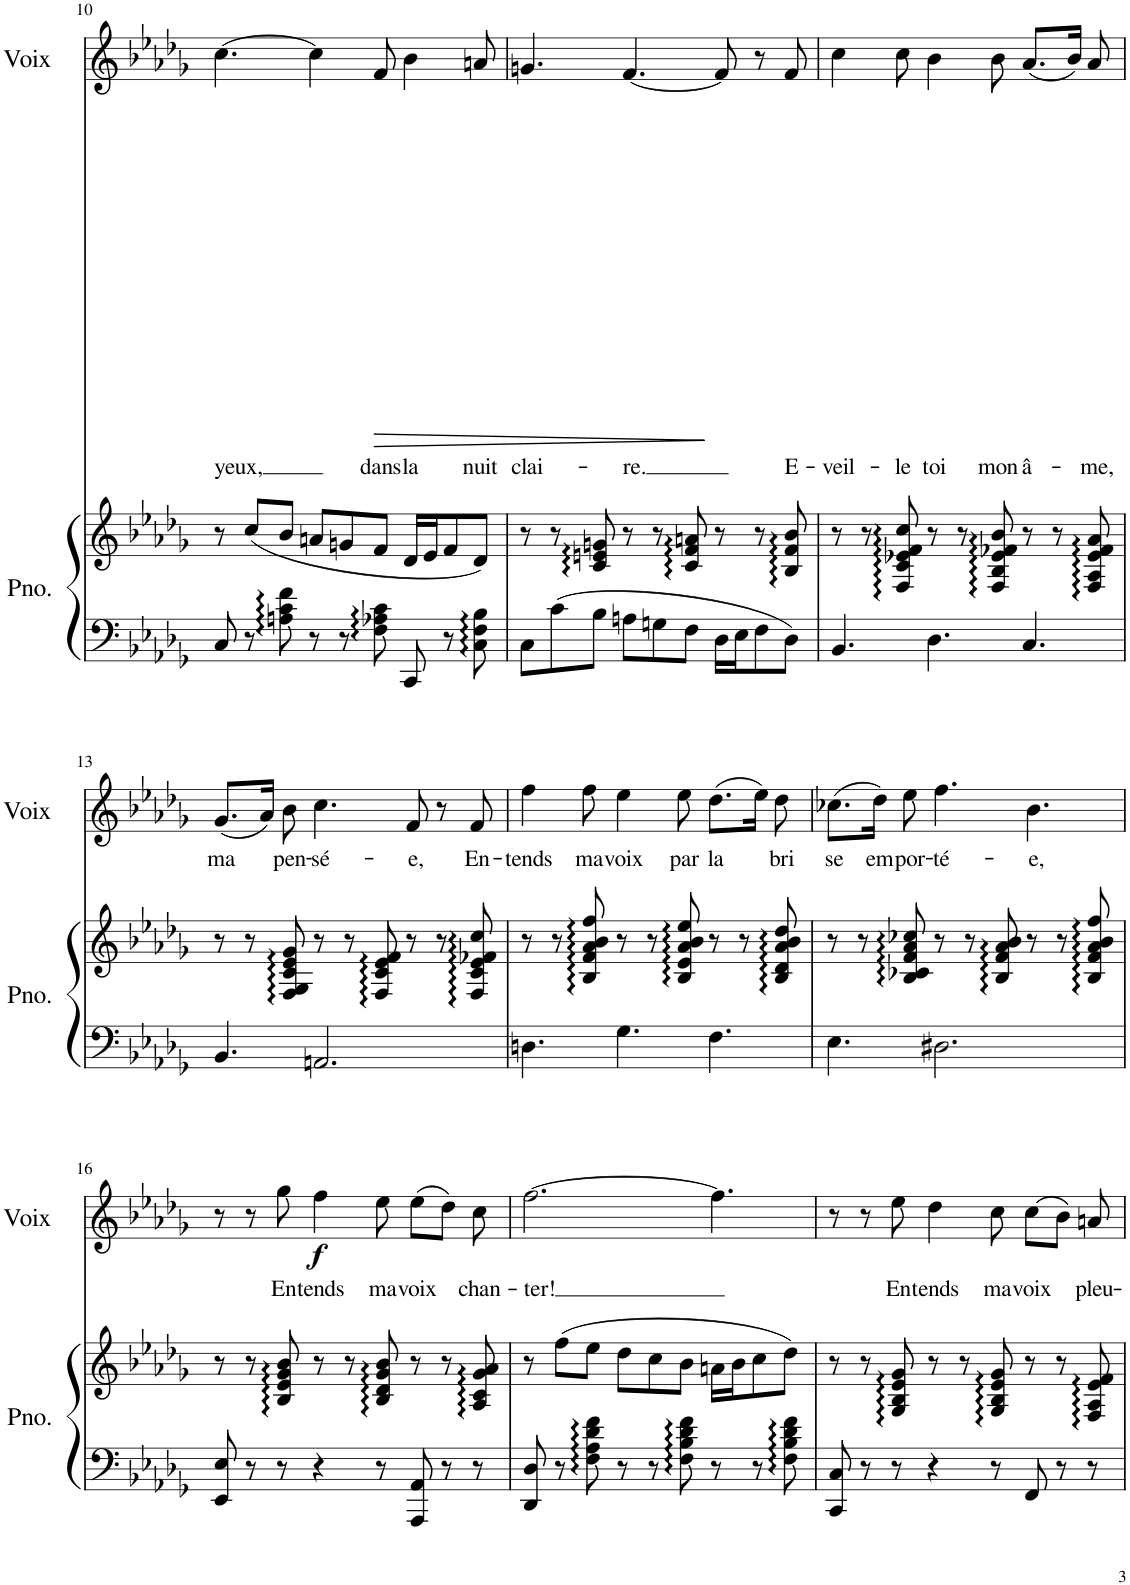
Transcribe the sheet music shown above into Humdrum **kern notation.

**kern	**kern	**kern	**text	**dynam
*part2	*part2	*part1	*part1	*part1
*staff3	*staff2	*staff1	*staff1	*staff1
*I"Piano	*	*I"Voix	*	*
*I'Pno.	*	*I'Voix	*	*
!!LO:PB:g=z
*clefF4	*clefG2	*clefG2	*	*
*k[b-e-a-d-g-]	*k[b-e-a-d-g-]	*k[b-e-a-d-g-]	*	*
*M9/8	*M9/8	*M9/8	*	*
=10	=10	=10	=10	=10
!	!	!	!LO:LY:b	!
8C/	8r	[4.cc\	yeux,	.
8r	(8cc/L	.	.	.
8An\ 8c\ 8f\	8b-/J	.	.	.
8r	8an/L	4cc\]	.	.
8r	8gn/	.	.	.
!	!	!	!LO:LY:b	!LO:HP:b
8F\ 8A-X\ 8c\	8f/J	8f/	dans	>
!	!	!	!LO:LY:b	!
8CC/	16d-/LL	4b-\	la	.
.	16e-/J	.	.	.
8r	8f/	.	.	.
!	!	!	!LO:LY:b	!
8C\ 8F\ 8B-\	8d-/J)	8an/	nuit	.
=11	=11	=11	=11	=11
!	!	!	!LO:LY:b	!
8C\L	8r	4.gn/	clai-	.
8c\	8r	.	.	.
8B-\J	8c/ 8en/ 8gn/	.	.	.
!	!	!	!LO:LY:b	!
8An\L	8r	[4.f/	-re.	.
8Gn\	8r	.	.	.
8F\J	8c/ 8f/ 8an/	.	.	.
16D-\LL	8r	8f/]	.	]
16E-\J	.	.	.	.
8F\	8r	8r	.	.
!	!	!	!LO:LY:b	!
8D-\J	8B-/ 8f/ 8b-/	8f/	E-	.
=12	=12	=12	=12	=12
!	!	!	!LO:LY:b	!
4.BB-/	8r	4cc\	-veil-	.
.	8r	.	.	.
!	!	!	!LO:LY:b	!
.	8F/ 8c/ 8e-X/ 8f/ 8cc/	8cc\	-le	.
!	!	!	!LO:LY:b	!
4.D-\	8r	4b-\	toi	.
.	8r	.	.	.
!	!	!	!LO:LY:b	!
.	8F/ 8B-/ 8e-/ 8f-X/ 8b-/	8b-\	mon	.
!	!	!	!LO:LY:b	!
4.C/	8r	(8.a-/L	â-	.
.	8r	.	.	.
.	.	16b-/Jk)	.	.
!	!	!	!LO:LY:b	!
.	8F/ 8A-/ 8e-/ 8f-/ 8a-/	8a-/	-me,	.
!!LO:LB:g=z
=13	=13	=13	=13	=13
!	!	!	!LO:LY:b	!
4.BB-/	8r	(8.g-/L	ma	.
.	8r	.	.	.
.	.	16a-/Jk)	.	.
!	!	!	!LO:LY:b	!
.	8F/ 8G-/ 8c/ 8e-/ 8g-/	8b-\	pen-	.
!	!	!	!LO:LY:b	!
2.AAn/	8r	4.cc\	-sé-	.
.	8r	.	.	.
.	8F/ 8c/ 8e-/ 8f/	.	.	.
!	!	!	!LO:LY:b	!
.	8r	8f/	-e,	.
.	8r	8r	.	.
!	!	!	!LO:LY:b	!
.	8F/ 8c/ 8e-/ 8f-X/ 8cc/	8f/	En-	.
=14	=14	=14	=14	=14
!	!	!	!LO:LY:b	!
4.Dn\	8r	4ff\	-tends	.
.	8r	.	.	.
!	!	!	!LO:LY:b	!
.	8B-/ 8f/ 8a-/ 8b-/ 8ff/	8ff\	ma	.
!	!	!	!LO:LY:b	!
4.G-\	8r	4ee-\	voix	.
.	8r	.	.	.
!	!	!	!LO:LY:b	!
.	8B-/ 8e-/ 8a-/ 8b-/ 8ee-/	8ee-\	par	.
!	!	!	!LO:LY:b	!
4.F\	8r	(8.dd-\L	la	.
.	8r	.	.	.
.	.	16ee-\Jk)	.	.
!	!	!	!LO:LY:b	!
.	8B-/ 8d-/ 8a-/ 8b-/ 8dd-/	8dd-\	bri	.
=15	=15	=15	=15	=15
!	!	!	!LO:LY:b	!
4.E-\	8r	(8.cc-X\L	se	.
.	8r	.	.	.
!	!	!	!LO:LY:b	!
.	.	16dd-\Jk)	em-	.
!	!	!	!LO:LY:b	!
.	8B-/ 8c-X/ 8f/ 8a-/ 8cc-X/	8ee-\	-por-	.
!	!	!	!LO:LY:b	!
2.D#X\	8r	4.ff\	-té-	.
.	8r	.	.	.
.	8B-/ 8f/ 8a-/ 8b-/	.	.	.
!	!	!	!LO:LY:b	!
.	8r	4.b-\	-e,	.
.	8r	.	.	.
.	8B-/ 8f/ 8a-/ 8b-/ 8ff/	.	.	.
!!LO:LB:g=z
=16	=16	=16	=16	=16
8EE-/ 8E-/	8r	8r	.	.
!	!	!	!	!LO:DY:b
8r	8r	8r	.	f
!	!	!	!LO:LY:b	!
8r	8B-/ 8e-/ 8g-/ 8b-/	8gg-\	En-	.
!	!	!	!LO:LY:b	!
4r	8r	4ff\	-tends	.
.	8r	.	.	.
!	!	!	!LO:LY:b	!
8r	8B-/ 8d-/ 8g-/ 8b-/	8ee-\	ma	.
!	!	!	!LO:LY:b	!
8AAA-/ 8AA-/	8r	(8ee-\L	voix	.
8r	8r	8dd-\J)	.	.
!	!	!	!LO:LY:b	!
8r	8A-/ 8c/ 8g-/ 8a-/	8cc\	chan-	.
=17	=17	=17	=17	=17
!	!	!	!LO:LY:b	!
8DD-/ 8D-/	8r	[2.ff\	-ter!	.
8r	(8ff\L	.	.	.
8F\ 8A-\ 8d-\ 8f\	8ee-\J	.	.	.
8r	8dd-\L	.	.	.
8r	8cc\	.	.	.
8F\ 8B-\ 8d-\ 8f\	8b-\J	.	.	.
8r	16an\LL	4.ff\]	.	.
.	16b-\J	.	.	.
8r	8cc\	.	.	.
8F\ 8B-\ 8d-\ 8f\	8dd-\J)	.	.	.
=18	=18	=18	=18	=18
8CC/ 8C/	8r	8r	.	.
8r	8r	8r	.	.
!	!	!	!LO:LY:b	!
8r	8G-/ 8B-/ 8e-/ 8g-/	8ee-\	En-	.
!	!	!	!LO:LY:b	!
4r	8r	4dd-\	-tends	.
.	8r	.	.	.
!	!	!	!LO:LY:b	!
8r	8G-/ 8B-/ 8e-/ 8g-/	8cc\	ma	.
!	!	!	!LO:LY:b	!
8FF/	8r	(8cc\L	voix	.
8r	8r	8b-\J)	.	.
!	!	!	!LO:LY:b	!
8r	8F/ 8A-/ 8e-/ 8f/	8an/	pleu-	.
=	=	=	=	=
*-	*-	*-	*-	*-
